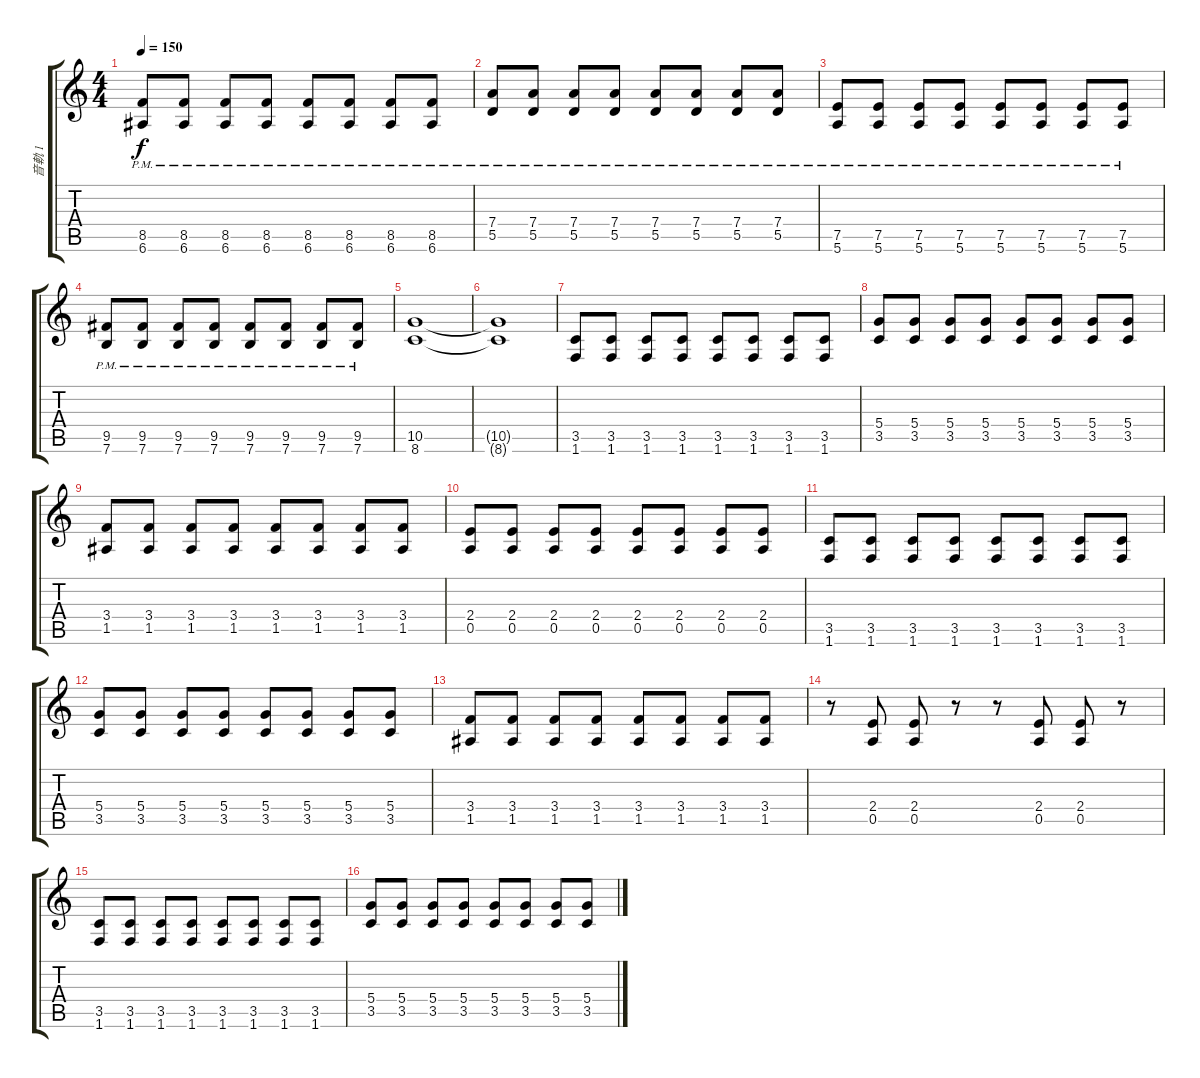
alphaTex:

\track ("音軌 1" "音軌 1") {instrument overdrivenguitar}
\staff {score tabs}
\tuning (E4 B3 G3 D3 A2 E2) {hide}
\ts (4 4)
\tempo 150
\clef g2
\ks c
(8.5{pm} 6.6{pm}).8{dy f} (8.5{pm} 6.6{pm}).8 (8.5{pm} 6.6{pm}).8 (8.5{pm} 6.6{pm}).8 (8.5{pm} 6.6{pm}).8 (8.5{pm} 6.6{pm}).8 (8.5{pm} 6.6{pm}).8 (8.5{pm} 6.6{pm}).8 |
(7.4{pm} 5.5{pm}).8 (7.4{pm} 5.5{pm}).8 (7.4{pm} 5.5{pm}).8 (7.4{pm} 5.5{pm}).8 (7.4{pm} 5.5{pm}).8 (7.4{pm} 5.5{pm}).8 (7.4{pm} 5.5{pm}).8 (7.4{pm} 5.5{pm}).8 |
(7.5{pm} 5.6{pm}).8 (7.5{pm} 5.6{pm}).8 (7.5{pm} 5.6{pm}).8 (7.5{pm} 5.6{pm}).8 (7.5{pm} 5.6{pm}).8 (7.5{pm} 5.6{pm}).8 (7.5{pm} 5.6{pm}).8 (7.5{pm} 5.6{pm}).8 |
(9.5{pm} 7.6{pm}).8 (9.5{pm} 7.6{pm}).8 (9.5{pm} 7.6{pm}).8 (9.5{pm} 7.6{pm}).8 (9.5{pm} 7.6{pm}).8 (9.5{pm} 7.6{pm}).8 (9.5{pm} 7.6{pm}).8 (9.5{pm} 7.6{pm}).8 |
(10.5 8.6).1 |
(10.5{t} 8.6{t}).1 |
(3.5 1.6).8{instrument overdrivenguitar} (3.5 1.6).8 (3.5 1.6).8 (3.5 1.6).8 (3.5 1.6).8 (3.5 1.6).8 (3.5 1.6).8 (3.5 1.6).8 |
(5.4 3.5).8 (5.4 3.5).8 (5.4 3.5).8 (5.4 3.5).8 (5.4 3.5).8 (5.4 3.5).8 (5.4 3.5).8 (5.4 3.5).8 |
(3.4 1.5).8 (3.4 1.5).8 (3.4 1.5).8 (3.4 1.5).8 (3.4 1.5).8 (3.4 1.5).8 (3.4 1.5).8 (3.4 1.5).8 |
(2.4 0.5).8 (2.4 0.5).8 (2.4 0.5).8 (2.4 0.5).8 (2.4 0.5).8 (2.4 0.5).8 (2.4 0.5).8 (2.4 0.5).8 |
(3.5 1.6).8 (3.5 1.6).8 (3.5 1.6).8 (3.5 1.6).8 (3.5 1.6).8 (3.5 1.6).8 (3.5 1.6).8 (3.5 1.6).8 |
(5.4 3.5).8 (5.4 3.5).8 (5.4 3.5).8 (5.4 3.5).8 (5.4 3.5).8 (5.4 3.5).8 (5.4 3.5).8 (5.4 3.5).8 |
(3.4 1.5).8 (3.4 1.5).8 (3.4 1.5).8 (3.4 1.5).8 (3.4 1.5).8 (3.4 1.5).8 (3.4 1.5).8 (3.4 1.5).8 |
r.8 (2.4 0.5).8 (2.4 0.5).8 r.8 r.8 (2.4 0.5).8 (2.4 0.5).8 r.8 |
(3.5 1.6).8 (3.5 1.6).8 (3.5 1.6).8 (3.5 1.6).8 (3.5 1.6).8 (3.5 1.6).8 (3.5 1.6).8 (3.5 1.6).8 |
(5.4 3.5).8 (5.4 3.5).8 (5.4 3.5).8 (5.4 3.5).8 (5.4 3.5).8 (5.4 3.5).8 (5.4 3.5).8 (5.4 3.5).8
